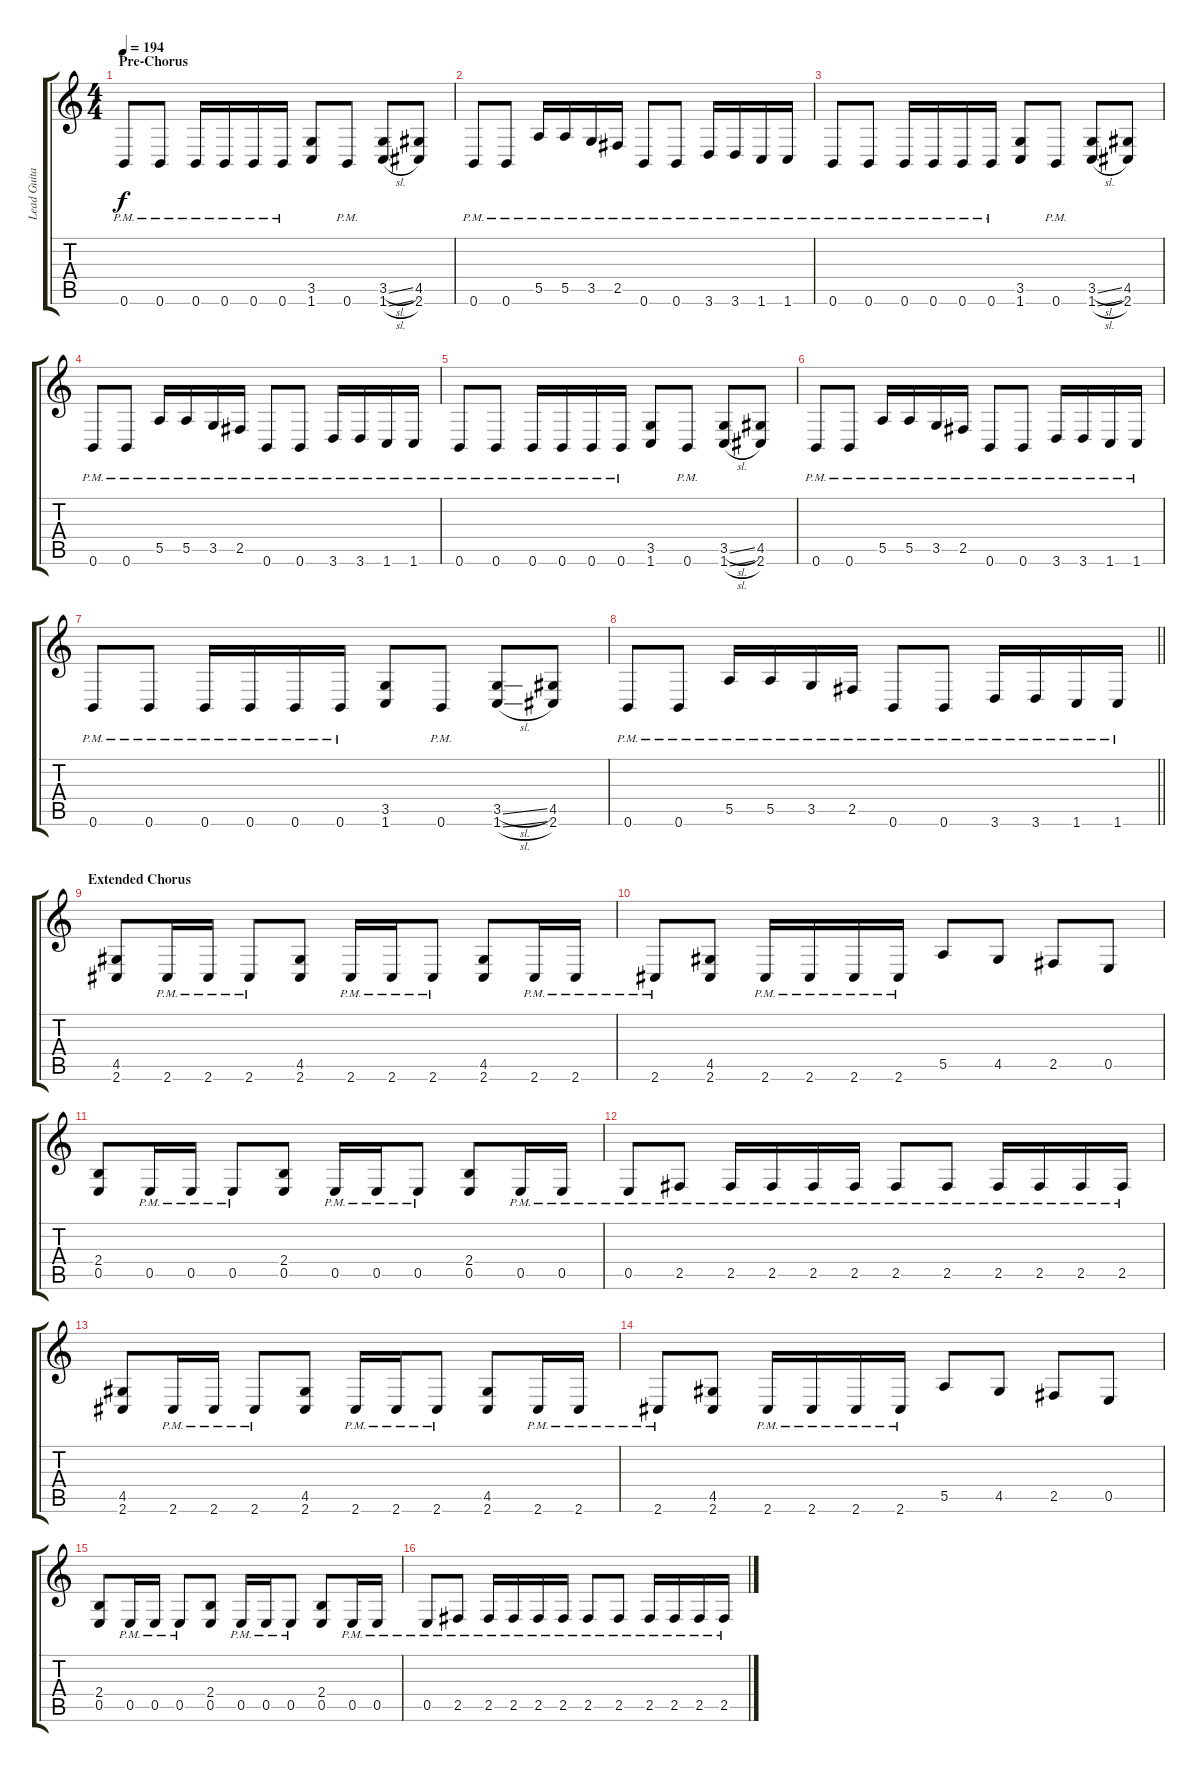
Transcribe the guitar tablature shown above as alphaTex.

\track ("Lead Guitar" "Lead Guita") {instrument overdrivenguitar}
\staff {score tabs}
\tuning (B3 Gb3 D3 A2 E2 B1) {hide}
\ts (4 4)
\section ("" "Pre-Chorus")
\tempo 194
\clef g2
\ks c
0.6{pm}.8{dy f} 0.6{pm}.8 0.6{pm}.16 0.6{pm}.16 0.6{pm}.16 0.6{pm}.16 (3.5 1.6).8 0.6{pm}.8 (3.5{sl} 1.6{sl}).8 (4.5 2.6).8 |
0.6{pm}.8 0.6{pm}.8 5.5{pm}.16 5.5{pm}.16 3.5{pm}.16 2.5{pm}.16 0.6{pm}.8 0.6{pm}.8 3.6{pm}.16 3.6{pm}.16 1.6{pm}.16 1.6{pm}.16 |
0.6{pm}.8 0.6{pm}.8 0.6{pm}.16 0.6{pm}.16 0.6{pm}.16 0.6{pm}.16 (3.5 1.6).8 0.6{pm}.8 (3.5{sl} 1.6{sl}).8 (4.5 2.6).8 |
0.6{pm}.8 0.6{pm}.8 5.5{pm}.16 5.5{pm}.16 3.5{pm}.16 2.5{pm}.16 0.6{pm}.8 0.6{pm}.8 3.6{pm}.16 3.6{pm}.16 1.6{pm}.16 1.6{pm}.16 |
0.6{pm}.8 0.6{pm}.8 0.6{pm}.16 0.6{pm}.16 0.6{pm}.16 0.6{pm}.16 (3.5 1.6).8 0.6{pm}.8 (3.5{sl} 1.6{sl}).8 (4.5 2.6).8 |
0.6{pm}.8 0.6{pm}.8 5.5{pm}.16 5.5{pm}.16 3.5{pm}.16 2.5{pm}.16 0.6{pm}.8 0.6{pm}.8 3.6{pm}.16 3.6{pm}.16 1.6{pm}.16 1.6{pm}.16 |
0.6{pm}.8 0.6{pm}.8 0.6{pm}.16 0.6{pm}.16 0.6{pm}.16 0.6{pm}.16 (3.5 1.6).8 0.6{pm}.8 (3.5{sl} 1.6{sl}).8 (4.5 2.6).8 |
\barLineRight lightlight
0.6{pm}.8 0.6{pm}.8 5.5{pm}.16 5.5{pm}.16 3.5{pm}.16 2.5{pm}.16 0.6{pm}.8 0.6{pm}.8 3.6{pm}.16 3.6{pm}.16 1.6{pm}.16 1.6{pm}.16 |
\section ("" "Extended Chorus")
(4.5 2.6).8 2.6{pm}.16 2.6{pm}.16 2.6{pm}.8 (4.5 2.6).8 2.6{pm}.16 2.6{pm}.16 2.6{pm}.8 (4.5 2.6).8 2.6{pm}.16 2.6{pm}.16 |
2.6{pm}.8 (4.5 2.6).8 2.6{pm}.16 2.6{pm}.16 2.6{pm}.16 2.6{pm}.16 5.5.8 4.5.8 2.5.8 0.5.8 |
(2.4 0.5).8 0.5{pm}.16 0.5{pm}.16 0.5{pm}.8 (2.4 0.5).8 0.5{pm}.16 0.5{pm}.16 0.5{pm}.8 (2.4 0.5).8 0.5{pm}.16 0.5{pm}.16 |
0.5{pm}.8 2.5{pm}.8 2.5{pm}.16 2.5{pm}.16 2.5{pm}.16 2.5{pm}.16 2.5{pm}.8 2.5{pm}.8 2.5{pm}.16 2.5{pm}.16 2.5{pm}.16 2.5{pm}.16 |
(4.5 2.6).8 2.6{pm}.16 2.6{pm}.16 2.6{pm}.8 (4.5 2.6).8 2.6{pm}.16 2.6{pm}.16 2.6{pm}.8 (4.5 2.6).8 2.6{pm}.16 2.6{pm}.16 |
2.6{pm}.8 (4.5 2.6).8 2.6{pm}.16 2.6{pm}.16 2.6{pm}.16 2.6{pm}.16 5.5.8 4.5.8 2.5.8 0.5.8 |
(2.4 0.5).8 0.5{pm}.16 0.5{pm}.16 0.5{pm}.8 (2.4 0.5).8 0.5{pm}.16 0.5{pm}.16 0.5{pm}.8 (2.4 0.5).8 0.5{pm}.16 0.5{pm}.16 |
0.5{pm}.8 2.5{pm}.8 2.5{pm}.16 2.5{pm}.16 2.5{pm}.16 2.5{pm}.16 2.5{pm}.8 2.5{pm}.8 2.5{pm}.16 2.5{pm}.16 2.5{pm}.16 2.5{pm}.16
